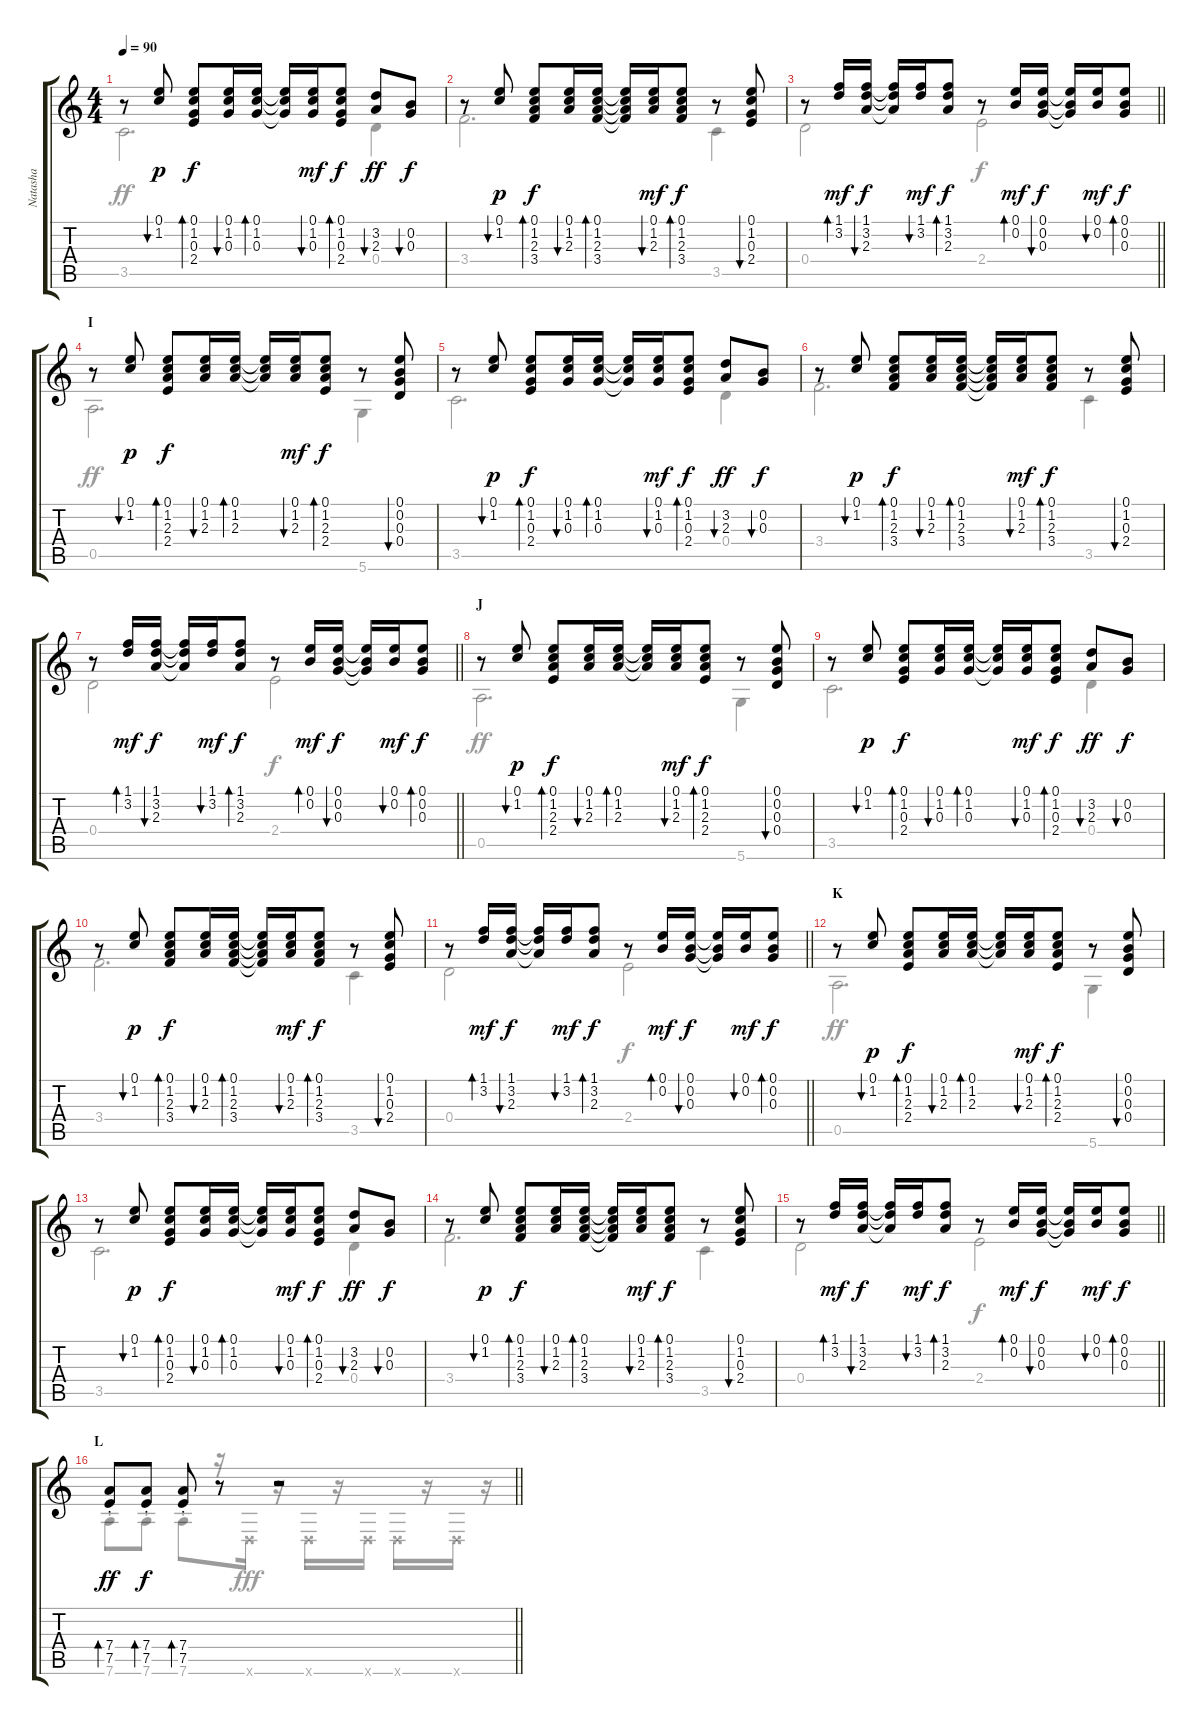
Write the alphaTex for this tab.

\track ("Natasha" "Natasha") {instrument acousticguitarnylon}
\staff {score tabs}
\tuning (E4 B3 G3 D3 A2 D2) {hide}
\voice
\ts (4 4)
\tempo 90
\clef g2
\ks c
r.8{dy f} (0.1 1.2).8{bu 60 dy p} (0.1 1.2 0.3 2.4).8{bd 60 dy f} (0.1 1.2 0.3).16{bu 60} (0.1 1.2 0.3).16{bd 60} (0.1{t} 1.2{t} 0.3{t}).16 (0.1 1.2 0.3).16{bu 60 dy mf} (0.1 1.2 0.3 2.4).8{bd 60 dy f} (3.2 2.3).8{bu 60 dy ff} (0.2 0.3).8{bu 60 dy f} |
r.8 (0.1 1.2).8{bu 60 dy p} (0.1 1.2 2.3 3.4).8{bd 60 dy f} (0.1 1.2 2.3).16{bu 60} (0.1 1.2 2.3 3.4).16{bd 60} (0.1{t} 1.2{t} 2.3{t} 3.4{t}).16 (0.1 1.2 2.3).16{bu 60 dy mf} (0.1 1.2 2.3 3.4).8{bd 60 dy f} r.8 (0.1 1.2 0.3 2.4).8{bu 60} |
\barLineRight lightlight
r.8 (1.1 3.2).16{bd 60 dy mf} (1.1 3.2 2.3).16{bu 60 dy f} (1.1{t} 3.2{t} 2.3{t}).16 (1.1 3.2).16{bu 60 dy mf} (1.1 3.2 2.3).8{bd 60 dy f} r.8 (0.1 0.2).16{bd 60 dy mf} (0.1 0.2 0.3).16{bu 60 dy f} (0.1{t} 0.2{t} 0.3{t}).16 (0.1 0.2).16{bu 60 dy mf} (0.1 0.2 0.3).8{bd 60 dy f} |
\section ("" "I")
r.8 (0.1 1.2).8{bu 60 dy p} (0.1 1.2 2.3 2.4).8{bd 60 dy f} (0.1 1.2 2.3).16{bu 60} (0.1 1.2 2.3).16{bd 60} (0.1{t} 1.2{t} 2.3{t}).16 (0.1 1.2 2.3).16{bu 60 dy mf} (0.1 1.2 2.3 2.4).8{bd 60 dy f} r.8 (0.1 0.2 0.3 0.4).8{bu 60} |
r.8 (0.1 1.2).8{bu 60 dy p} (0.1 1.2 0.3 2.4).8{bd 60 dy f} (0.1 1.2 0.3).16{bu 60} (0.1 1.2 0.3).16{bd 60} (0.1{t} 1.2{t} 0.3{t}).16 (0.1 1.2 0.3).16{bu 60 dy mf} (0.1 1.2 0.3 2.4).8{bd 60 dy f} (3.2 2.3).8{bu 60 dy ff} (0.2 0.3).8{bu 60 dy f} |
r.8 (0.1 1.2).8{bu 60 dy p} (0.1 1.2 2.3 3.4).8{bd 60 dy f} (0.1 1.2 2.3).16{bu 60} (0.1 1.2 2.3 3.4).16{bd 60} (0.1{t} 1.2{t} 2.3{t} 3.4{t}).16 (0.1 1.2 2.3).16{bu 60 dy mf} (0.1 1.2 2.3 3.4).8{bd 60 dy f} r.8 (0.1 1.2 0.3 2.4).8{bu 60} |
\barLineRight lightlight
r.8 (1.1 3.2).16{bd 60 dy mf} (1.1 3.2 2.3).16{bu 60 dy f} (1.1{t} 3.2{t} 2.3{t}).16 (1.1 3.2).16{bu 60 dy mf} (1.1 3.2 2.3).8{bd 60 dy f} r.8 (0.1 0.2).16{bd 60 dy mf} (0.1 0.2 0.3).16{bu 60 dy f} (0.1{t} 0.2{t} 0.3{t}).16 (0.1 0.2).16{bu 60 dy mf} (0.1 0.2 0.3).8{bd 60 dy f} |
\section ("" "J")
r.8 (0.1 1.2).8{bu 60 dy p} (0.1 1.2 2.3 2.4).8{bd 60 dy f} (0.1 1.2 2.3).16{bu 60} (0.1 1.2 2.3).16{bd 60} (0.1{t} 1.2{t} 2.3{t}).16 (0.1 1.2 2.3).16{bu 60 dy mf} (0.1 1.2 2.3 2.4).8{bd 60 dy f} r.8 (0.1 0.2 0.3 0.4).8{bu 60} |
r.8 (0.1 1.2).8{bu 60 dy p} (0.1 1.2 0.3 2.4).8{bd 60 dy f} (0.1 1.2 0.3).16{bu 60} (0.1 1.2 0.3).16{bd 60} (0.1{t} 1.2{t} 0.3{t}).16 (0.1 1.2 0.3).16{bu 60 dy mf} (0.1 1.2 0.3 2.4).8{bd 60 dy f} (3.2 2.3).8{bu 60 dy ff} (0.2 0.3).8{bu 60 dy f} |
r.8 (0.1 1.2).8{bu 60 dy p} (0.1 1.2 2.3 3.4).8{bd 60 dy f} (0.1 1.2 2.3).16{bu 60} (0.1 1.2 2.3 3.4).16{bd 60} (0.1{t} 1.2{t} 2.3{t} 3.4{t}).16 (0.1 1.2 2.3).16{bu 60 dy mf} (0.1 1.2 2.3 3.4).8{bd 60 dy f} r.8 (0.1 1.2 0.3 2.4).8{bu 60} |
\barLineRight lightlight
r.8 (1.1 3.2).16{bd 60 dy mf} (1.1 3.2 2.3).16{bu 60 dy f} (1.1{t} 3.2{t} 2.3{t}).16 (1.1 3.2).16{bu 60 dy mf} (1.1 3.2 2.3).8{bd 60 dy f} r.8 (0.1 0.2).16{bd 60 dy mf} (0.1 0.2 0.3).16{bu 60 dy f} (0.1{t} 0.2{t} 0.3{t}).16 (0.1 0.2).16{bu 60 dy mf} (0.1 0.2 0.3).8{bd 60 dy f} |
\section ("" "K")
r.8 (0.1 1.2).8{bu 60 dy p} (0.1 1.2 2.3 2.4).8{bd 60 dy f} (0.1 1.2 2.3).16{bu 60} (0.1 1.2 2.3).16{bd 60} (0.1{t} 1.2{t} 2.3{t}).16 (0.1 1.2 2.3).16{bu 60 dy mf} (0.1 1.2 2.3 2.4).8{bd 60 dy f} r.8 (0.1 0.2 0.3 0.4).8{bu 60} |
r.8 (0.1 1.2).8{bu 60 dy p} (0.1 1.2 0.3 2.4).8{bd 60 dy f} (0.1 1.2 0.3).16{bu 60} (0.1 1.2 0.3).16{bd 60} (0.1{t} 1.2{t} 0.3{t}).16 (0.1 1.2 0.3).16{bu 60 dy mf} (0.1 1.2 0.3 2.4).8{bd 60 dy f} (3.2 2.3).8{bu 60 dy ff} (0.2 0.3).8{bu 60 dy f} |
r.8 (0.1 1.2).8{bu 60 dy p} (0.1 1.2 2.3 3.4).8{bd 60 dy f} (0.1 1.2 2.3).16{bu 60} (0.1 1.2 2.3 3.4).16{bd 60} (0.1{t} 1.2{t} 2.3{t} 3.4{t}).16 (0.1 1.2 2.3).16{bu 60 dy mf} (0.1 1.2 2.3 3.4).8{bd 60 dy f} r.8 (0.1 1.2 0.3 2.4).8{bu 60} |
\barLineRight lightlight
r.8 (1.1 3.2).16{bd 60 dy mf} (1.1 3.2 2.3).16{bu 60 dy f} (1.1{t} 3.2{t} 2.3{t}).16 (1.1 3.2).16{bu 60 dy mf} (1.1 3.2 2.3).8{bd 60 dy f} r.8 (0.1 0.2).16{bd 60 dy mf} (0.1 0.2 0.3).16{bu 60 dy f} (0.1{t} 0.2{t} 0.3{t}).16 (0.1 0.2).16{bu 60 dy mf} (0.1 0.2 0.3).8{bd 60 dy f} |
\section ("" "L")
\barLineRight lightlight
(7.4{st} 7.5{st}).8{bd 60 dy ff} (7.4{st} 7.5{st}).8{bd 60 dy f} (7.4{st} 7.5{st}).8{bd 60} r.8 r.2
\voice
\clef g2
\ottava regular
\simile none
\ks c
3.5.2{d dy ff} 0.4.4 |
3.4.2{d} 3.5.4 |
\barLineRight lightlight
0.4.2 2.4.2{dy f} |
0.5.2{d dy ff} 5.6.4 |
3.5.2{d} 0.4.4 |
3.4.2{d} 3.5.4 |
\barLineRight lightlight
0.4.2 2.4.2{dy f} |
0.5.2{d dy ff} 5.6.4 |
3.5.2{d} 0.4.4 |
3.4.2{d} 3.5.4 |
\barLineRight lightlight
0.4.2 2.4.2{dy f} |
0.5.2{d dy ff} 5.6.4 |
3.5.2{d} 0.4.4 |
3.4.2{d} 3.5.4 |
\barLineRight lightlight
0.4.2 2.4.2{dy f} |
\barLineRight lightlight
7.6{st}.8{dy ff} 7.6{st}.8{dy f} 7.6{st}.8 r.16 0.6{x}.16{dy fff} r.16 0.6{x}.16 r.16 0.6{x}.16 0.6{x}.16 r.16 0.6{x}.16 r.16
